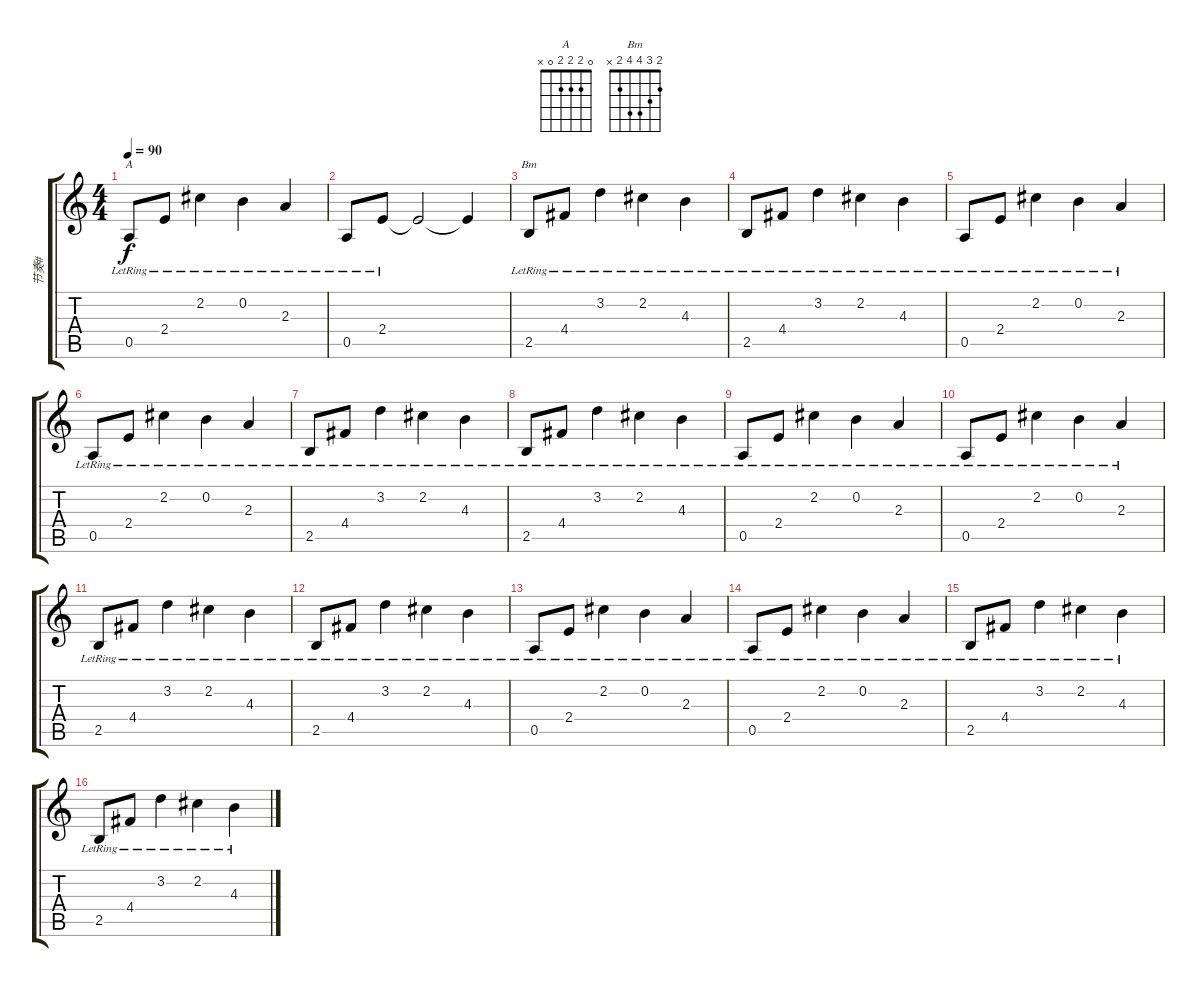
\track ("节奏#" "节奏#") {instrument acousticguitarsteel}
\staff {score tabs}
\tuning (E4 B3 G3 D3 A2 E2) {hide}
\chord ("A" 0 2 2 2 0 x)
\chord ("Bm" 2 3 4 4 2 x)
\ts (4 4)
\tempo 90
\clef g2
\ks c
0.5{lr}.8{ch "A" dy f} 2.4{lr}.8 2.2{lr}.4 0.2{lr}.4 2.3{lr}.4 |
0.5{lr}.8 2.4{lr}.8 2.4{t}.2 2.4{t}.4 |
2.5{lr}.8{ch "Bm"} 4.4{lr}.8 3.2{lr}.4 2.2{lr}.4 4.3{lr}.4 |
2.5{lr}.8 4.4{lr}.8 3.2{lr}.4 2.2{lr}.4 4.3{lr}.4 |
0.5{lr}.8 2.4{lr}.8 2.2{lr}.4 0.2{lr}.4 2.3{lr}.4 |
0.5{lr}.8 2.4{lr}.8 2.2{lr}.4 0.2{lr}.4 2.3{lr}.4 |
2.5{lr}.8 4.4{lr}.8 3.2{lr}.4 2.2{lr}.4 4.3{lr}.4 |
2.5{lr}.8 4.4{lr}.8 3.2{lr}.4 2.2{lr}.4 4.3{lr}.4 |
0.5{lr}.8 2.4{lr}.8 2.2{lr}.4 0.2{lr}.4 2.3{lr}.4 |
0.5{lr}.8 2.4{lr}.8 2.2{lr}.4 0.2{lr}.4 2.3{lr}.4 |
2.5{lr}.8 4.4{lr}.8 3.2{lr}.4 2.2{lr}.4 4.3{lr}.4 |
2.5{lr}.8 4.4{lr}.8 3.2{lr}.4 2.2{lr}.4 4.3{lr}.4 |
0.5{lr}.8 2.4{lr}.8 2.2{lr}.4 0.2{lr}.4 2.3{lr}.4 |
0.5{lr}.8 2.4{lr}.8 2.2{lr}.4 0.2{lr}.4 2.3{lr}.4 |
2.5{lr}.8 4.4{lr}.8 3.2{lr}.4 2.2{lr}.4 4.3{lr}.4 |
2.5{lr}.8 4.4{lr}.8 3.2{lr}.4 2.2{lr}.4 4.3{lr}.4
